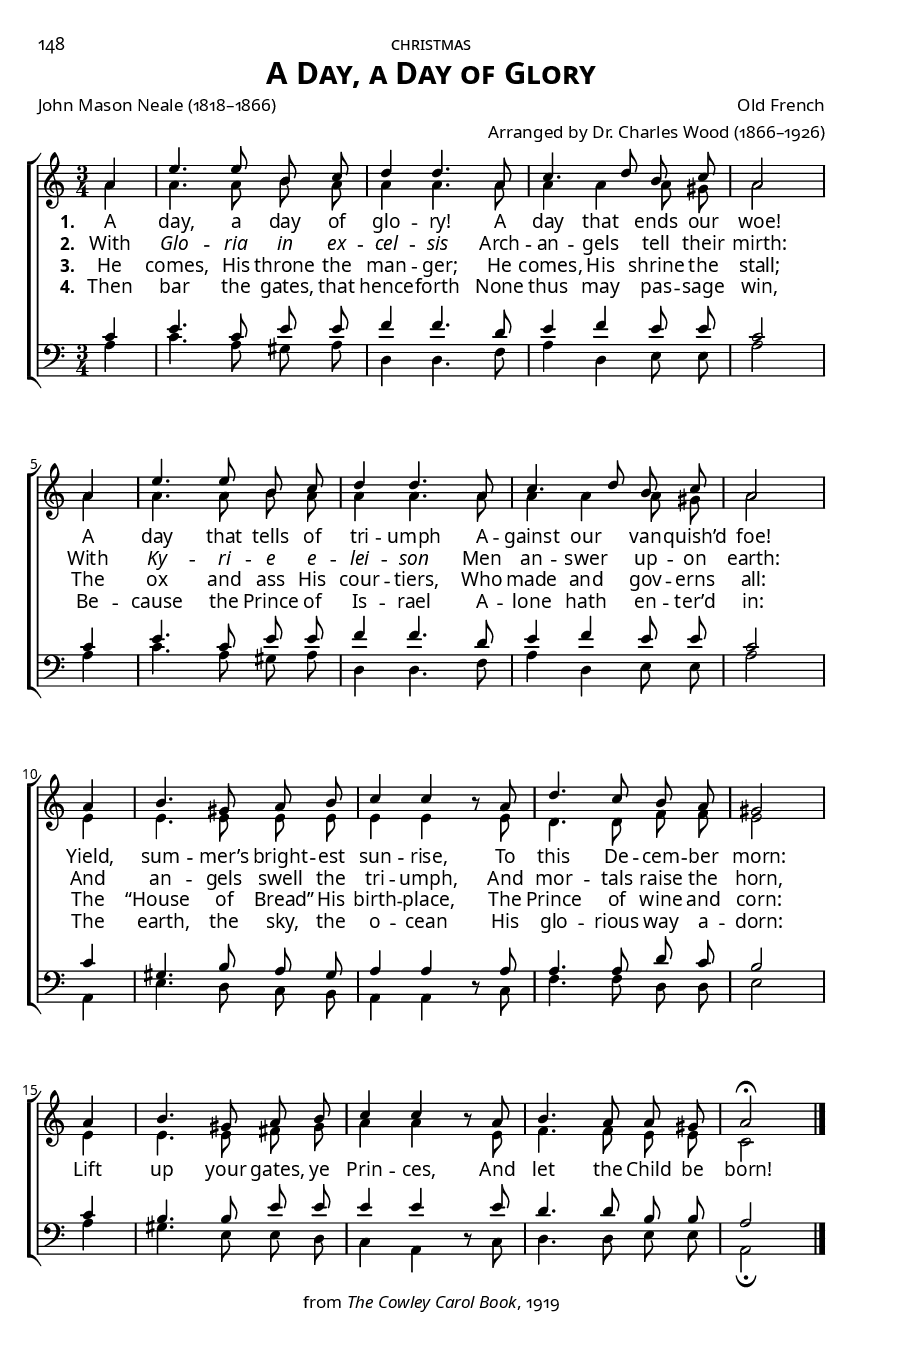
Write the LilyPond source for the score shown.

\version "2.14.2"
\include "util.ly"
\header {
  title = \markup{\override #'(font-name . "Garamond Premier Pro Semibold"){ \abs-fontsize #15 \smallCapsOldStyle"A Day, a Day of Glory"}}
  poet = \markup\oldStyleNum"John Mason Neale (1818–1866)"
  composer = \markup\oldStyleNum"Old French"
  arranger = \markup\oldStyleNum"Arranged by Dr. Charles Wood (1866–1926)"
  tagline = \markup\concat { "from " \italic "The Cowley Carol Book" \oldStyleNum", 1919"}
}
\paper {
  %print-all-headers = ##f
  paper-height = 9\in
  paper-width = 6\in
  indent = 0\in
  %system-system-spacing = #'((basic-distance . 10) (padding . 0))
  %system-system-spacing =
  %  #'((basic-distance . 0)
  %     (minimum-distance . 0)
  %     (padding . -0.35)
  %     (stretchability . 100))
  ragged-last-bottom = ##f
  ragged-bottom = ##f
  two-sided = ##t
  inner-margin = 0.5\in
  outer-margin = 0.25\in
  top-margin = 0.25\in
  bottom-margin = 0.25\in
  first-page-number = #148
  print-first-page-number = ##t
  headerLine = \markup{\override #'(font-name . "Garamond Premier Pro") \smallCapsOldStyle"christmas"}
  oddHeaderMarkup = \markup\fill-line{
     \override #'(font-name . "Garamond Premier Pro")\abs-fontsize #8.5
     \combine 
        \fill-line{"" \if \should-print-page-number
        \oldStylePageNum""
        }
        \fill-line{\headerLine}
  }
  evenHeaderMarkup = \markup {
     \override #'(font-name . "Garamond Premier Pro")\abs-fontsize #8.5
     \combine
        \if \should-print-page-number
        \oldStylePageNum""
        \fill-line{\headerLine}
  }
}
#(set-global-staff-size 15) \paper{ #(define fonts (make-pango-font-tree "GoudyOlSt BT" "Garamond Premier Pro" "Garamond Premier Pro" (/ 15 20))) }
global = {
  \key c \major
  \time 3/4
  \autoBeamOff
}

sopMusic = \relative c' {
  \partial 4 a'4 |
  e'4. e8 b c |
  d4 d4. a8 |
  c4. d8 b c |
  \partial 2 a2 | \break
  
  \partial 4 a4 |
  e'4. e8 b c |
  d4 d4. a8 |
  c4. d8 b c |
  \partial 2 a2 | \break
  
  \partial 4 a4 |
  b4. gis8 a b |
  c4 c b8\rest a |
  d4. c8 b a | 
  
  \partial 2 gis2 | \break
  \partial 4 a4 |
  b4. gis8 a b |
  c4 c b8\rest a |
  b4. a8 a gis |
  \partial 2 a2\fermata \bar "|."
}
sopWords = \lyricmode {
  
}

altoMusic = \relative c'' {
  a4 |
  a4. a8 b a |
  a4 a4. a8 |
  a4 a a8 gis |
  a2
  
  a4 |
  a4. a8 b a |
  a4 a4. a8 |
  a4 a a8 gis |
  a2 |
  
  e4 |
  e4. e8 e e |
  e4 e s8 e |
  d4. d8 f f |
  
  e2 e4 |
  e4. e8 fis gis |
  a4 a s8 e |
  f4. f8 e e |
  c2 \bar "|."
}
altoWords = \lyricmode {
  \dropLyricsV
  \set stanza = #"1. "
  A day, a day of glo -- ry!
    A day that ends our woe!
  A day that tells of tri -- umph
    A -- gainst our van -- quish’d foe!
  Yield, sum -- mer’s bright -- est sun -- rise,
    To this De -- cem -- ber morn:
  Lift up your gates, ye Prin -- ces,
    And let the Child be born!
}
altoWordsII = \lyricmode {
  \dropLyricsV
  \set stanza = #"2. "
  With \markup\italic Glo -- \markup\italic ria \markup\italic in \markup\italic ex -- \markup\italic cel -- \markup\italic sis
    Arch -- an -- gels tell their mirth:
  With \markup\italic Ky -- \markup\italic ri -- \markup\italic e \markup\italic e -- \markup\italic lei -- \markup\italic son
    Men an -- swer up -- on earth:
  And an -- gels swell the tri -- umph,
    And mor -- tals raise the horn,
  
}
altoWordsIII = \lyricmode {
  \dropLyricsV
  \set stanza = #"3. "
  He comes, His throne the man -- ger;
    He comes, His shrine the stall;
  The ox and ass His cour -- tiers,
    Who made and gov -- erns all:
  The “House of Bread” His birth -- place,
    The Prince of wine and corn:
}
altoWordsIV = \lyricmode {
  \dropLyricsV
  \set stanza = #"4. "
  Then bar the gates, that hence -- forth
    None thus may pas -- sage win,
  Be -- cause the Prince of Is -- rael
    A -- lone hath en -- ter’d in:
  The earth, the sky, the o -- cean
    His glo -- rious way a -- dorn:
}
altoWordsV = \lyricmode {
  \set stanza = #"5. "
  \set ignoreMelismata = ##t
}
altoWordsVI = \lyricmode {
  \set stanza = #"6. "
  \set ignoreMelismata = ##t
}
tenorMusic = \relative c' {
  c4 |
  e4. c8 e e |
  f4 f4. d8 |
  e4 f e8 e |
  c2
  
  c4 |
  e4. c8 e e |
  f4 f4. d8 |
  e4 f e8 e |
  c2
  
  c4 |
  gis4. b8 a gis |
  a4 a s8 a |
  a4. a8 d c |
  
  b2 c4 |
  b4. b8 e e |
  e4 e s8 e |
  d4. d8 b b |
  a2 \bar "|."
}
tenorWords = \lyricmode {

}

bassMusic = \relative c' {
  a4 |
  c4. a8 gis a |
  d,4 d4. f8 |
  a4 d, e8 e |
  a2
  
  a4 |
  c4. a8 gis a |
  d,4 d4. f8 |
  a4 d, e8 e |
  a2
  
  a,4 |
  e'4. d8 c b |
  a4 a d8\rest c |
  f4. f8 d d |
  
  e2 a4 |
  gis4. e8 e d |
  c4 a d8\rest c |
  d4. d8 e e |
  a,2\fermata \bar "|."
}
bassWords = \lyricmode {

}

pianoRH = \relative c' {
  
}
pianoLH = \relative c' {
  
}

\score {
  <<
   \new ChoirStaff <<
    \new Staff = women <<
      \new Voice = "sopranos" { \voiceOne << \global \sopMusic >> }
      \new Voice = "altos" { \voiceTwo << \global \altoMusic >> }
    >>
   \new Staff = men <<
      \clef bass
      \new Voice = "tenors" { \voiceOne << \global \tenorMusic >> }
      \new Voice = "basses" { \voiceTwo << \global \bassMusic >> }
    >>
    \new Lyrics \with { alignAboveContext = #"women" \override VerticalAxisGroup #'nonstaff-relatedstaff-spacing = #'((basic-distance . 1))} \lyricsto "sopranos" \sopWords
    \new Lyrics = "altosVI"  \with { alignBelowContext = #"women" } \lyricsto "tenors" \altoWordsVI
    \new Lyrics = "altosV"  \with { alignBelowContext = #"women" } \lyricsto "tenors" \altoWordsV
    \new Lyrics = "altosIV"  \with { alignBelowContext = #"women" } \lyricsto "tenors" \altoWordsIV
    \new Lyrics = "altosIII"  \with { alignBelowContext = #"women" } \lyricsto "tenors" \altoWordsIII
    \new Lyrics = "altosII"  \with { alignBelowContext = #"women" } \lyricsto "tenors" \altoWordsII
    \new Lyrics = "altos"  \with { alignBelowContext = #"women" \override VerticalAxisGroup #'nonstaff-relatedstaff-spacing = #'((basic-distance . 1))} \lyricsto "tenors" \altoWords
    \new Lyrics \with { alignAboveContext = #"men" \override VerticalAxisGroup #'nonstaff-relatedstaff-spacing = #'((basic-distance . 1)) } \lyricsto "tenors" \tenorWords
    \new Lyrics \with { alignBelowContext = #"men" \override VerticalAxisGroup #'nonstaff-relatedstaff-spacing = #'((basic-distance . 1)) } \lyricsto "basses" \bassWords
  >>
%    \new PianoStaff << \new Staff { \new Voice { \pianoRH } } \new Staff { \clef "bass" \pianoLH } >>
  >>
  \layout {
    \context {
      \Score
      %\override SpacingSpanner #'base-shortest-duration = #(ly:make-moment 1 8)
      %\override SpacingSpanner #'common-shortest-duration = #(ly:make-moment 1 4)
    }
    \context {
      % Remove all empty staves
      % \Staff \RemoveEmptyStaves \override VerticalAxisGroup #'remove-first = ##t
    }
    \context {
      \Lyrics
      \override LyricText #'X-offset = #center-on-word
    }
  }
  \midi {
    \tempo 4 = 120
    \set Staff.midiInstrument = "piccolo"
  
    \context {
      \Voice
      \remove "Dynamic_performer"
    }
  }
}
